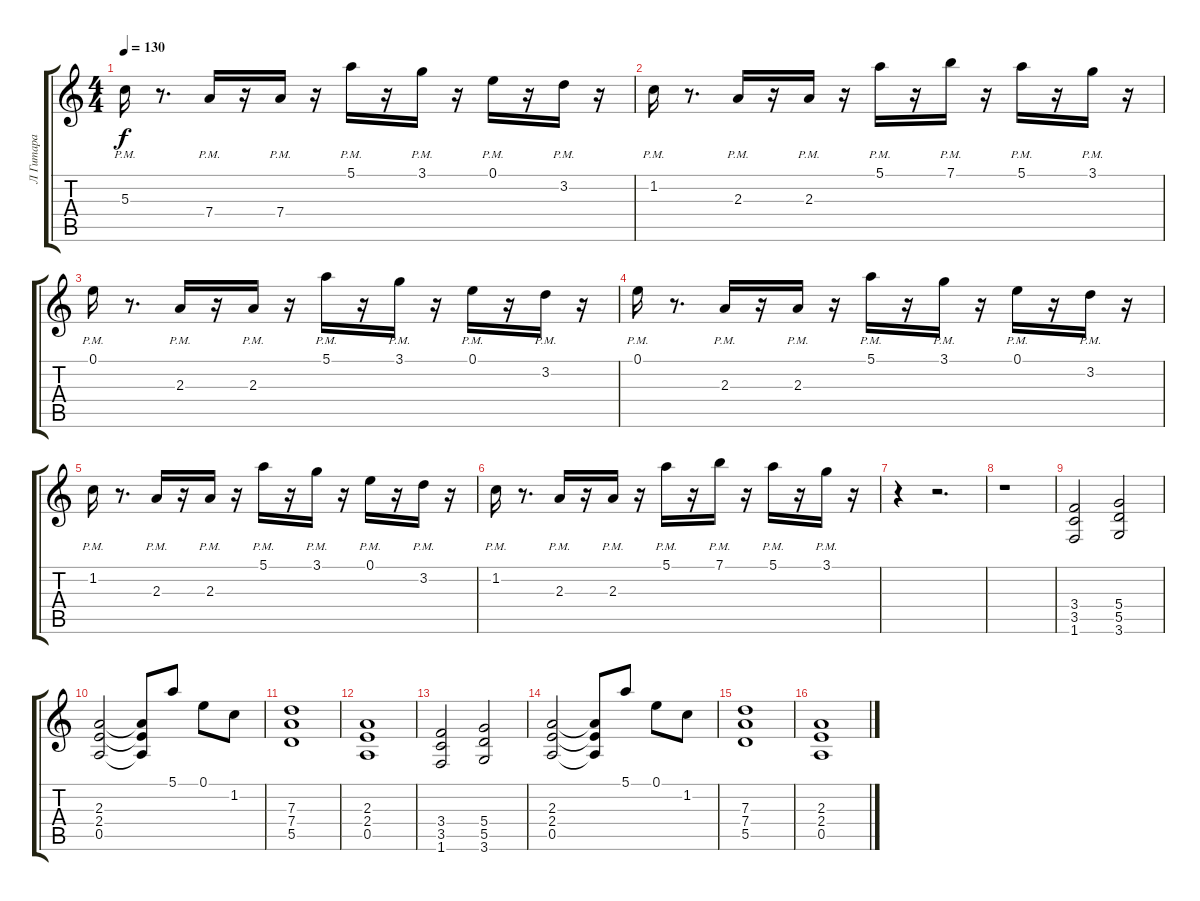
\track ("Л Гитара" "Л Гитара") {instrument distortionguitar}
\staff {score tabs}
\tuning (E4 B3 G3 D3 A2 E2) {hide}
\ts (4 4)
\tempo 130
\clef g2
\ks c
5.3{pm}.16{dy f} r.8{d} 7.4{pm}.16 r.16 7.4{pm}.16 r.16 5.1{pm}.16 r.16 3.1{pm}.16 r.16 0.1{pm}.16 r.16 3.2{pm}.16 r.16 |
1.2{pm}.16 r.8{d} 2.3{pm}.16 r.16 2.3{pm}.16 r.16 5.1{pm}.16 r.16 7.1{pm}.16 r.16 5.1{pm}.16 r.16 3.1{pm}.16 r.16 |
0.1{pm}.16 r.8{d} 2.3{pm}.16 r.16 2.3{pm}.16 r.16 5.1{pm}.16 r.16 3.1{pm}.16 r.16 0.1{pm}.16 r.16 3.2{pm}.16 r.16 |
0.1{pm}.16 r.8{d} 2.3{pm}.16 r.16 2.3{pm}.16 r.16 5.1{pm}.16 r.16 3.1{pm}.16 r.16 0.1{pm}.16 r.16 3.2{pm}.16 r.16 |
1.2{pm}.16 r.8{d} 2.3{pm}.16 r.16 2.3{pm}.16 r.16 5.1{pm}.16 r.16 3.1{pm}.16 r.16 0.1{pm}.16 r.16 3.2{pm}.16 r.16 |
1.2{pm}.16 r.8{d} 2.3{pm}.16 r.16 2.3{pm}.16 r.16 5.1{pm}.16 r.16 7.1{pm}.16 r.16 5.1{pm}.16 r.16 3.1{pm}.16 r.16 |
r.4 r.2{d} |
r.1 |
(3.4 3.5 1.6).2 (5.4 5.5 3.6).2 |
(2.3 2.4 0.5).2 (2.3{t} 2.4{t} 0.5{t}).8 5.1.8 0.1.8 1.2.8 |
(7.3 7.4 5.5).1 |
(2.3 2.4 0.5).1 |
(3.4 3.5 1.6).2 (5.4 5.5 3.6).2 |
(2.3 2.4 0.5).2 (2.3{t} 2.4{t} 0.5{t}).8 5.1.8 0.1.8 1.2.8 |
(7.3 7.4 5.5).1 |
(2.3 2.4 0.5).1
